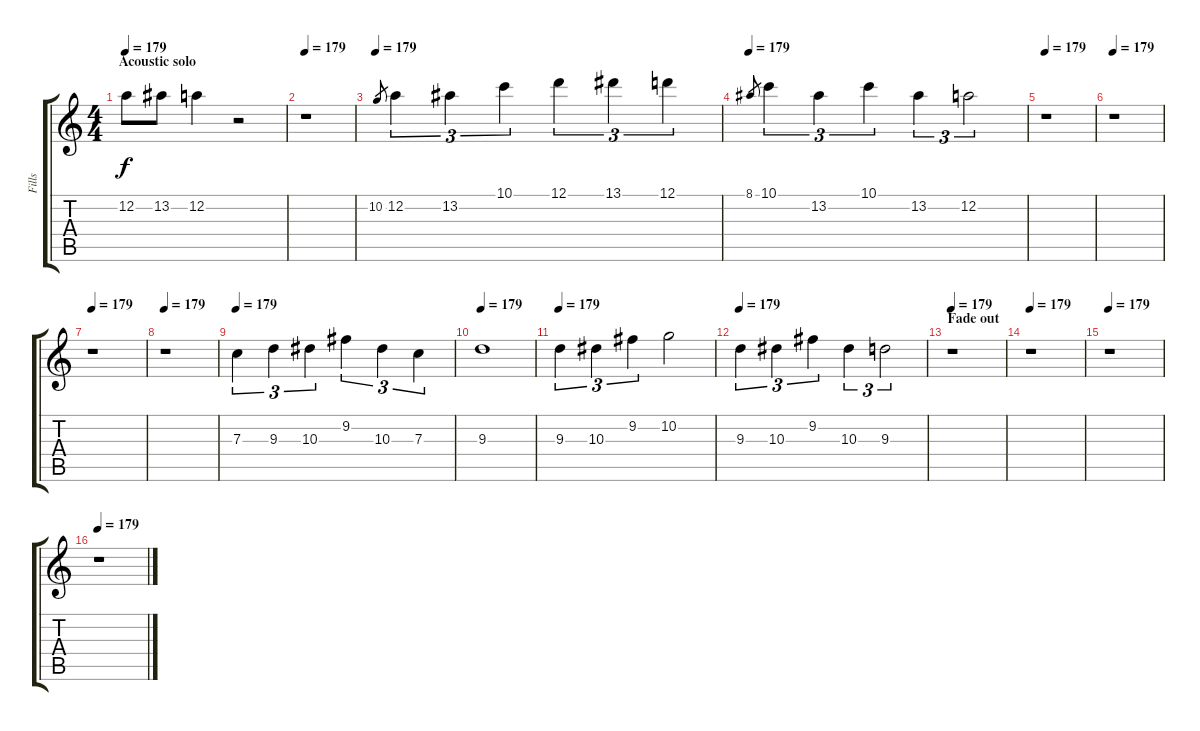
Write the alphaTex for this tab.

\track ("Fills" "Fills") {instrument acousticguitarsteel}
\staff {score tabs}
\tuning (D4 A3 F3 C3 G2 D2) {hide}
\ts (4 4)
\section ("" "Acoustic solo")
\tempo 179
\clef g2
\ks c
12.2.8{dy f} 13.2.8 12.2.4 r.2 |
\tempo 179
r.1 |
\tempo 179
10.2.8{gr} 12.2.4{tu (3 2)} 13.2.4{tu (3 2)} 10.1.4{tu (3 2)} 12.1.4{tu (3 2)} 13.1.4{tu (3 2)} 12.1.4{tu (3 2)} |
\tempo 179
8.1.8{gr} 10.1.4{tu (3 2)} 13.2.4{tu (3 2)} 10.1.4{tu (3 2)} 13.2.4{tu (3 2)} 12.2.2{tu (3 2)} |
\tempo 179
r.1 |
\tempo 179
r.1 |
\tempo 179
r.1 |
\tempo 179
r.1 |
\tempo 179
7.3.4{tu (3 2)} 9.3.4{tu (3 2)} 10.3.4{tu (3 2)} 9.2.4{tu (3 2)} 10.3.4{tu (3 2)} 7.3.4{tu (3 2)} |
\tempo 179
9.3.1 |
\tempo 179
9.3.4{tu (3 2)} 10.3.4{tu (3 2)} 9.2.4{tu (3 2)} 10.2.2 |
\tempo 179
9.3.4{tu (3 2)} 10.3.4{tu (3 2)} 9.2.4{tu (3 2)} 10.3.4{tu (3 2)} 9.3.2{tu (3 2)} |
\section ("" "Fade out")
\tempo 179
r.1 |
\tempo 179
r.1 |
\tempo 179
r.1 |
\tempo 179
r.1
